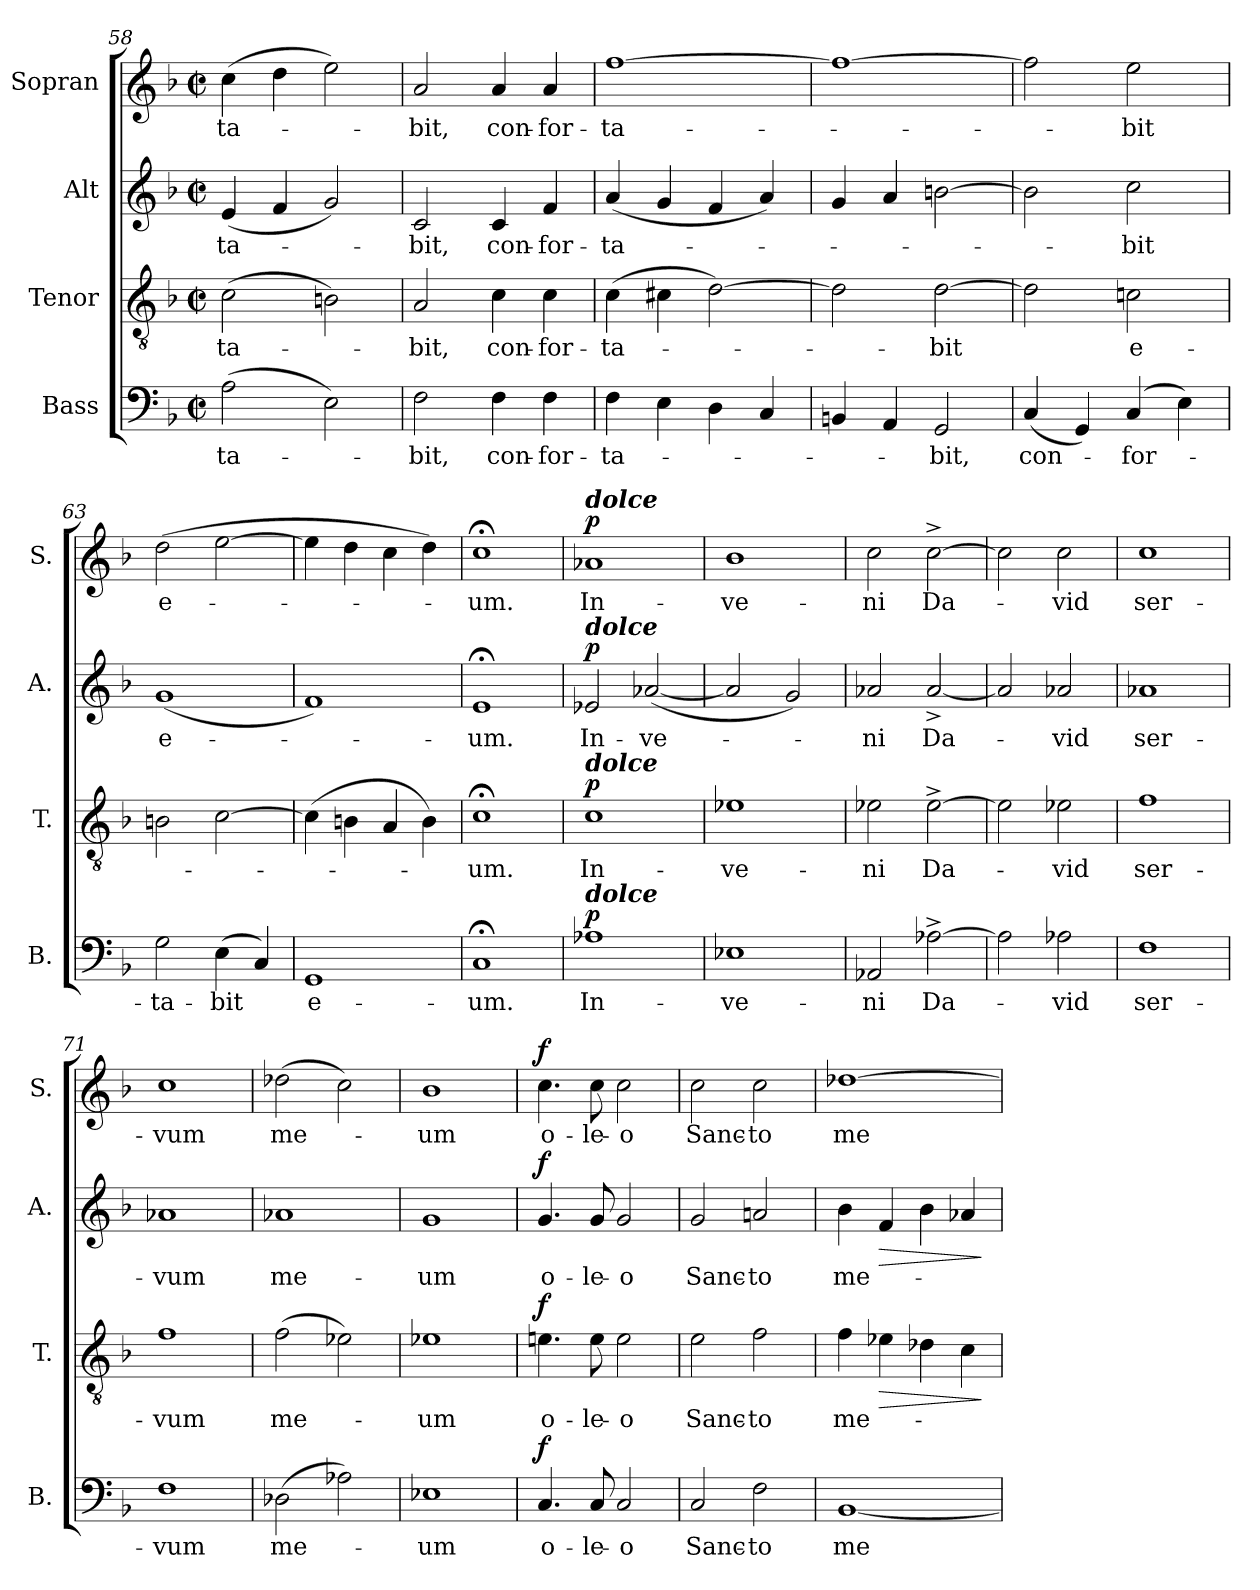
**kern	**text	**dynam	**kern	**text	**dynam	**kern	**text	**dynam	**kern	**text	**dynam
*part4	*part4	*part4	*part3	*part3	*part3	*part2	*part2	*part2	*part1	*part1	*part1
*staff4	*staff4	*staff4	*staff3	*staff3	*staff3	*staff2	*staff2	*staff2	*staff1	*staff1	*staff1
*I"Bass	*	*	*I"Tenor	*	*	*I"Alt	*	*	*I"Sopran	*	*
*I'B.	*	*	*I'T.	*	*	*I'A.	*	*	*I'S.	*	*
*clefF4	*	*	*clefGv2	*	*	*clefG2	*	*	*clefG2	*	*
*k[b-]	*	*	*k[b-]	*	*	*k[b-]	*	*	*k[b-]	*	*
*F:	*	*	*F:	*	*	*F:	*	*	*F:	*	*
*M2/2	*	*	*M2/2	*	*	*M2/2	*	*	*M2/2	*	*
*met(c|)	*	*	*met(c|)	*	*	*met(c|)	*	*	*met(c|)	*	*
=58	=58	=58	=58	=58	=58	=58	=58	=58	=58	=58	=58
!	!LO:LY:b	!	!	!LO:LY:b	!	!	!LO:LY:b	!	!	!LO:LY:b	!
(>2A\	-ta-	.	(>2c\	-ta-	.	(<4e/	-ta-	.	(>4cc\	-ta-	.
.	.	.	.	.	.	4f/	.	.	4dd\	.	.
2E\)	.	.	2Bn\)	.	.	2g/)	.	.	2ee\)	.	.
=59	=59	=59	=59	=59	=59	=59	=59	=59	=59	=59	=59
!	!LO:LY:b	!	!	!LO:LY:b	!	!	!LO:LY:b	!	!	!LO:LY:b	!
2F\	-bit,	.	2A/	-bit,	.	2c/	-bit,	.	2a/	-bit,	.
!	!LO:LY:b	!	!	!LO:LY:b	!	!	!LO:LY:b	!	!	!LO:LY:b	!
4F\	con-	.	4c\	con-	.	4c/	con-	.	4a/	con-	.
!	!LO:LY:b	!	!	!LO:LY:b	!	!	!LO:LY:b	!	!	!LO:LY:b	!
4F\	-for-	.	4c\	-for-	.	4f/	-for-	.	4a/	-for-	.
=60	=60	=60	=60	=60	=60	=60	=60	=60	=60	=60	=60
!	!LO:LY:b	!	!	!LO:LY:b	!	!	!LO:LY:b	!	!	!LO:LY:b	!
4F\	-ta-	.	(>4c\	-ta-	.	(<4a/	-ta-	.	[1ff	-ta-	.
4E\	.	.	4c#X\	.	.	4g/	.	.	.	.	.
4D\	.	.	[2d\)	.	.	4f/	.	.	.	.	.
4C/	.	.	.	.	.	4a/)	.	.	.	.	.
!!LO:LB:g=z
=61	=61	=61	=61	=61	=61	=61	=61	=61	=61	=61	=61
4BBn/	.	.	2d\]	.	.	4g/	.	.	1ff_	.	.
4AA/	.	.	.	.	.	4a/	.	.	.	.	.
!	!LO:LY:b	!	!	!LO:LY:b	!	!	!	!	!	!	!
2GG/	-bit,	.	[2d\	-bit	.	[2bn\	.	.	.	.	.
=62	=62	=62	=62	=62	=62	=62	=62	=62	=62	=62	=62
!	!LO:LY:b	!	!	!	!	!	!	!	!	!	!
(<4C/	con-	.	2d\]	.	.	2b\]	.	.	2ff\]	.	.
4GG/)	.	.	.	.	.	.	.	.	.	.	.
!	!LO:LY:b	!	!	!LO:LY:b	!	!	!LO:LY:b	!	!	!LO:LY:b	!
(4C/	-for-	.	2cn\	e-	.	2cc\	-bit	.	2ee\	-bit	.
4E\)	.	.	.	.	.	.	.	.	.	.	.
=63	=63	=63	=63	=63	=63	=63	=63	=63	=63	=63	=63
!	!LO:LY:b	!	!	!	!	!	!LO:LY:b	!	!	!LO:LY:b	!
2G\	-ta-	.	2Bn\	.	.	(<1g	e-	.	(>2dd\	e-	.
!	!LO:LY:b	!	!	!	!	!	!	!	!	!	!
(>4E\	-bit	.	[2c\	.	.	.	.	.	[2ee\	.	.
4C/)	.	.	.	.	.	.	.	.	.	.	.
=64	=64	=64	=64	=64	=64	=64	=64	=64	=64	=64	=64
!	!LO:LY:b	!	!	!	!	!	!	!	!	!	!
1GG	e-	.	(>4c\]	.	.	1f)	.	.	4ee\]	.	.
.	.	.	4Bn\	.	.	.	.	.	4dd\	.	.
.	.	.	4A/	.	.	.	.	.	4cc\	.	.
.	.	.	4B\)	.	.	.	.	.	4dd\)	.	.
=65	=65	=65	=65	=65	=65	=65	=65	=65	=65	=65	=65
!	!LO:LY:b	!	!	!LO:LY:b	!	!	!LO:LY:b	!	!	!LO:LY:b	!
1C;<	-um.	.	1c;<	-um.	.	1e;<	-um.	.	1cc;<	-um.	.
!!LO:LB:g=z
=66	=66	=66	=66	=66	=66	=66	=66	=66	=66	=66	=66
!	!	!	!	!	!	!	!	!	!LO:TX:a:Bi:t=dolce	!	!
!	!	!	!	!	!	!LO:TX:a:Bi:t=dolce	!	!	!	!	!
!	!	!	!LO:TX:a:Bi:t=dolce	!	!	!	!	!	!	!	!
!LO:TX:a:Bi:t=dolce	!	!	!	!	!	!	!	!	!	!	!
!	!LO:LY:b	!LO:DY:a	!	!LO:LY:b	!LO:DY:a	!	!LO:LY:b	!LO:DY:a	!	!LO:LY:b	!LO:DY:a
1A-X	In-	p	1c	In-	p	2e-X/	In-	p	1a-X	In-	p
!	!	!	!	!	!	!	!LO:LY:b	!	!	!	!
.	.	.	.	.	.	(<[2a-X/	-ve-	.	.	.	.
=67	=67	=67	=67	=67	=67	=67	=67	=67	=67	=67	=67
!	!LO:LY:b	!	!	!LO:LY:b	!	!	!	!	!	!LO:LY:b	!
1E-X	-ve-	.	1e-X	-ve-	.	2a-/]	.	.	1b-	-ve-	.
.	.	.	.	.	.	2g/)	.	.	.	.	.
=68	=68	=68	=68	=68	=68	=68	=68	=68	=68	=68	=68
!	!LO:LY:b	!	!	!LO:LY:b	!	!	!LO:LY:b	!	!	!LO:LY:b	!
2AA-X/	-ni	.	2e-X\	-ni	.	2a-X/	-ni	.	2cc\	-ni	.
!	!LO:LY:b	!	!	!LO:LY:b	!	!	!LO:LY:b	!	!	!LO:LY:b	!
[2A-X^>\	Da-	.	[2e-^>\	Da-	.	[2a-^>/	Da-	.	[2cc^>\	Da-	.
=69	=69	=69	=69	=69	=69	=69	=69	=69	=69	=69	=69
2A-\]	.	.	2e-\]	.	.	2a-/]	.	.	2cc\]	.	.
!	!LO:LY:b	!	!	!LO:LY:b	!	!	!LO:LY:b	!	!	!LO:LY:b	!
2A-X\	-vid	.	2e-X\	-vid	.	2a-X/	-vid	.	2cc\	-vid	.
=70	=70	=70	=70	=70	=70	=70	=70	=70	=70	=70	=70
!	!LO:LY:b	!	!	!LO:LY:b	!	!	!LO:LY:b	!	!	!LO:LY:b	!
1F	ser-	.	1f	ser-	.	1a-X	ser-	.	1cc	ser-	.
!!LO:PB:g=z
=71	=71	=71	=71	=71	=71	=71	=71	=71	=71	=71	=71
!	!LO:LY:b	!	!	!LO:LY:b	!	!	!LO:LY:b	!	!	!LO:LY:b	!
1F	-vum	.	1f	-vum	.	1a-X	-vum	.	1cc	-vum	.
=72	=72	=72	=72	=72	=72	=72	=72	=72	=72	=72	=72
!	!LO:LY:b	!	!	!LO:LY:b	!	!	!LO:LY:b	!	!	!LO:LY:b	!
(>2D-X\	me-	.	(>2f\	me-	.	1a-X	me-	.	(>2dd-X\	me-	.
2A-X\)	.	.	2e-X\)	.	.	.	.	.	2cc\)	.	.
=73	=73	=73	=73	=73	=73	=73	=73	=73	=73	=73	=73
!	!LO:LY:b	!	!	!LO:LY:b	!	!	!LO:LY:b	!	!	!LO:LY:b	!
1E-X	-um	.	1e-X	-um	.	1g	-um	.	1b-	-um	.
=74	=74	=74	=74	=74	=74	=74	=74	=74	=74	=74	=74
!	!LO:LY:b	!LO:DY:a	!	!LO:LY:b	!LO:DY:a	!	!LO:LY:b	!LO:DY:a	!	!LO:LY:b	!LO:DY:a
4.C/	o-	f	4.en\	o-	f	4.g/	o-	f	4.cc\	o-	f
!	!LO:LY:b	!	!	!LO:LY:b	!	!	!LO:LY:b	!	!	!LO:LY:b	!
8C/	-le-	.	8e\	-le-	.	8g/	-le-	.	8cc\	-le-	.
!	!LO:LY:b	!	!	!LO:LY:b	!	!	!LO:LY:b	!	!	!LO:LY:b	!
2C/	-o	.	2e\	-o	.	2g/	-o	.	2cc\	-o	.
=75	=75	=75	=75	=75	=75	=75	=75	=75	=75	=75	=75
!	!LO:LY:b	!	!	!LO:LY:b	!	!	!LO:LY:b	!	!	!LO:LY:b	!
2C/	Sanc-	.	2e\	Sanc-	.	2g/	Sanc-	.	2cc\	Sanc-	.
!	!LO:LY:b	!	!	!LO:LY:b	!	!	!LO:LY:b	!	!	!LO:LY:b	!
2F\	-to	.	2f\	-to	.	2an/	-to	.	2cc\	-to	.
!!LO:LB:g=z
=76	=76	=76	=76	=76	=76	=76	=76	=76	=76	=76	=76
!	!LO:LY:b	!	!	!LO:LY:b	!	!	!LO:LY:b	!	!	!LO:LY:b	!
[1BB-	me-	.	4f\	me-	.	4b-\	me-	.	[1dd-X	me-	.
!	!	!	!	!	!LO:HP:b	!	!	!LO:HP:b	!	!	!
.	.	.	4e-X\	.	>	4f/	.	>	.	.	.
.	.	.	4d-X\	.	.	4b-\	.	.	.	.	.
.	.	.	4c\	.	.	4a-X/	.	.	.	.	.
.	.	.	.	.	]	.	.	]	.	.	.
=	=	=	=	=	=	=	=	=	=	=	=
*-	*-	*-	*-	*-	*-	*-	*-	*-	*-	*-	*-
